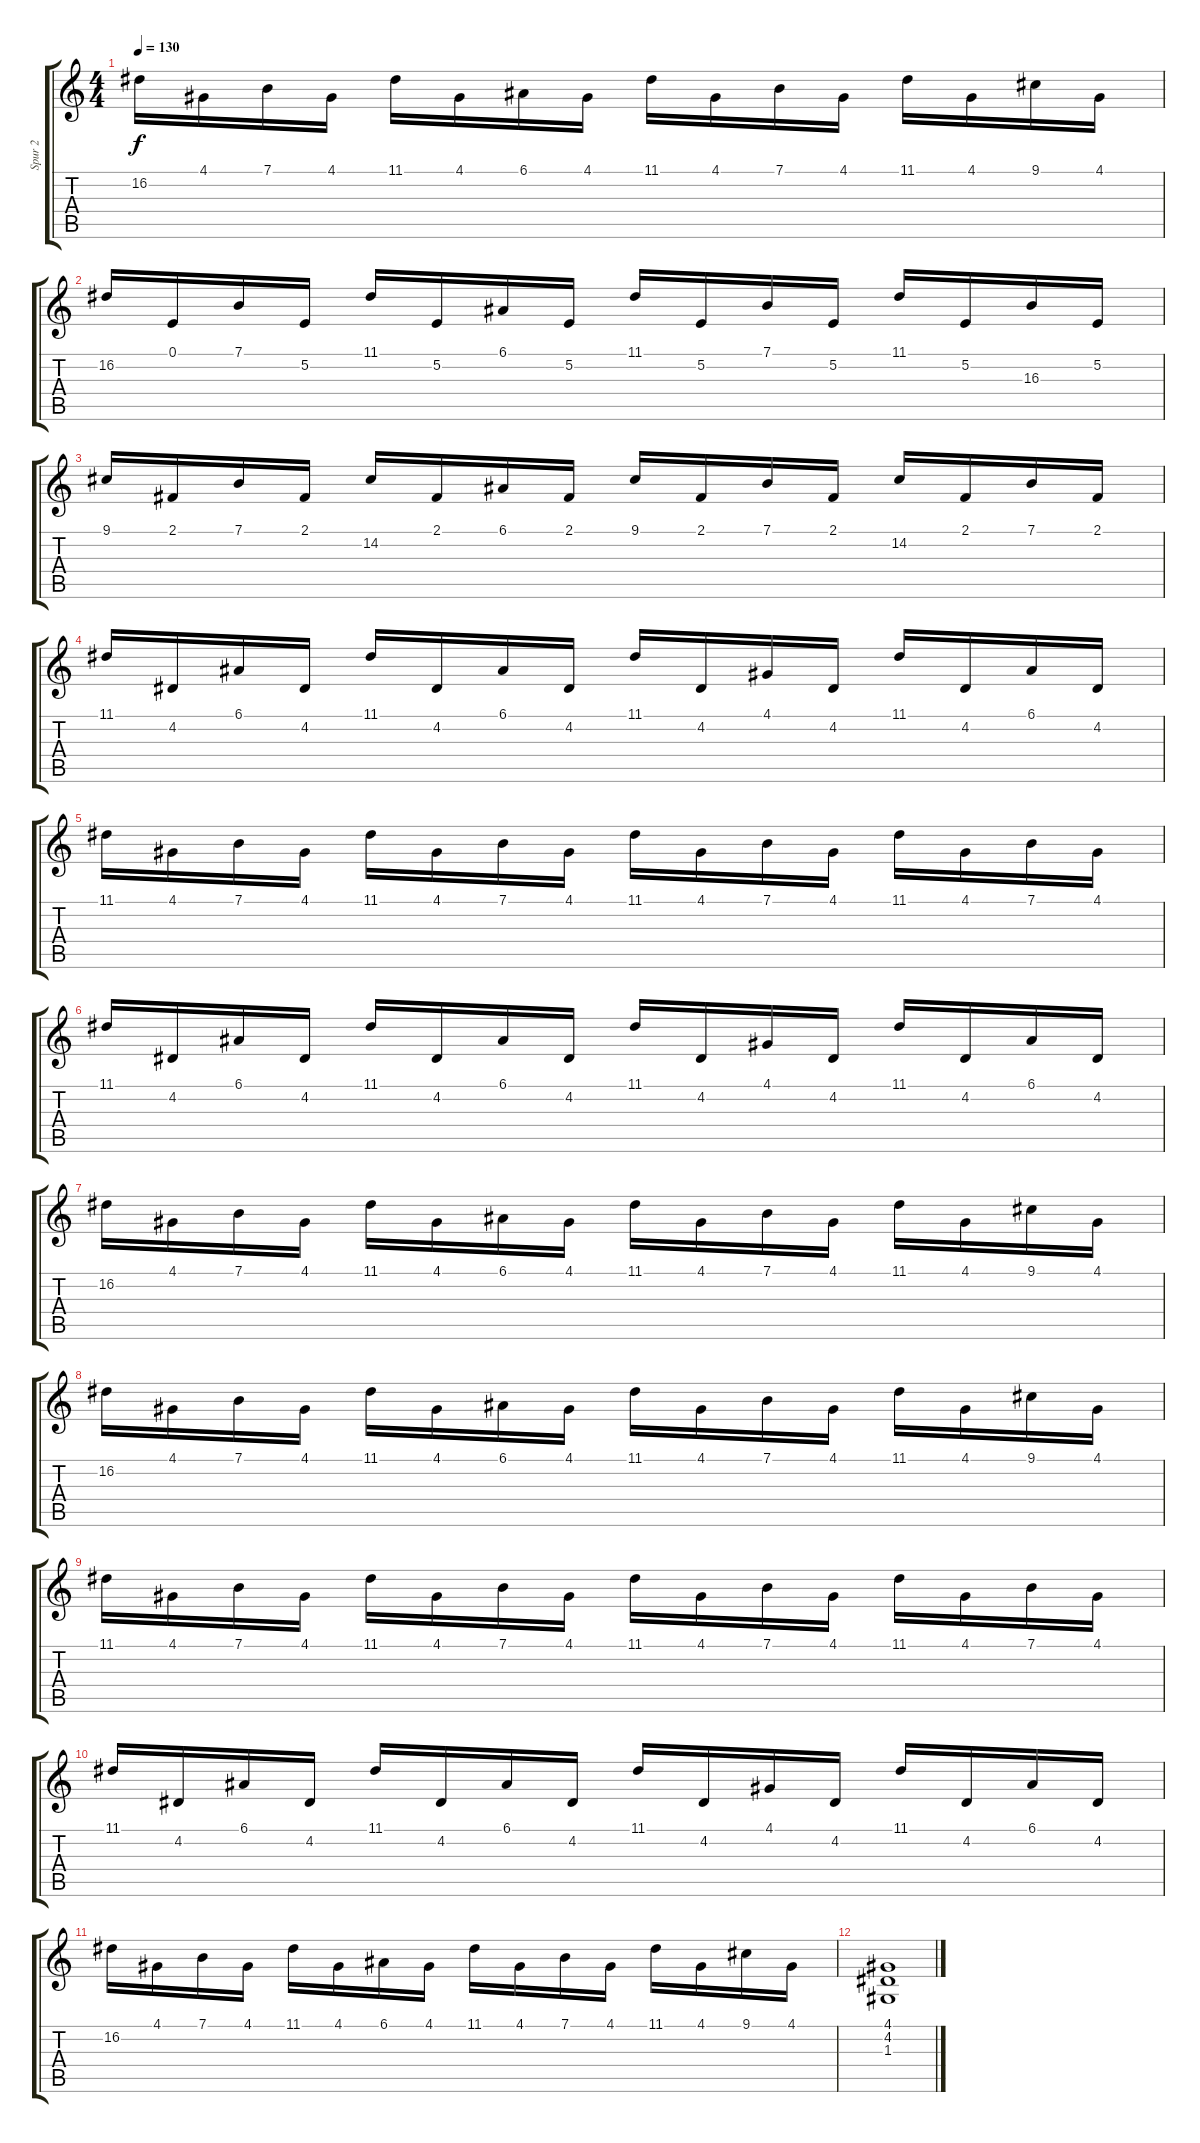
\track ("Spur 2" "Spur 2") {instrument harpsichord}
\staff {score tabs}
\tuning (E4 B3 G3 D3 A2 E2) {hide}
\ts (4 4)
\tempo 130
\clef g2
\ks c
16.2.16{dy f} 4.1.16 7.1.16 4.1.16 11.1.16 4.1.16 6.1.16 4.1.16 11.1.16 4.1.16 7.1.16 4.1.16 11.1.16 4.1.16 9.1.16 4.1.16 |
16.2.16 0.1.16 7.1.16 5.2.16 11.1.16 5.2.16 6.1.16 5.2.16 11.1.16 5.2.16 7.1.16 5.2.16 11.1.16 5.2.16 16.3.16 5.2.16 |
9.1.16 2.1.16 7.1.16 2.1.16 14.2.16 2.1.16 6.1.16 2.1.16 9.1.16 2.1.16 7.1.16 2.1.16 14.2.16 2.1.16 7.1.16 2.1.16 |
11.1.16 4.2.16 6.1.16 4.2.16 11.1.16 4.2.16 6.1.16 4.2.16 11.1.16 4.2.16 4.1.16 4.2.16 11.1.16 4.2.16 6.1.16 4.2.16 |
11.1.16 4.1.16 7.1.16 4.1.16 11.1.16 4.1.16 7.1.16 4.1.16 11.1.16 4.1.16 7.1.16 4.1.16 11.1.16 4.1.16 7.1.16 4.1.16 |
11.1.16 4.2.16 6.1.16 4.2.16 11.1.16 4.2.16 6.1.16 4.2.16 11.1.16 4.2.16 4.1.16 4.2.16 11.1.16 4.2.16 6.1.16 4.2.16 |
16.2.16 4.1.16 7.1.16 4.1.16 11.1.16 4.1.16 6.1.16 4.1.16 11.1.16 4.1.16 7.1.16 4.1.16 11.1.16 4.1.16 9.1.16 4.1.16 |
16.2.16 4.1.16 7.1.16 4.1.16 11.1.16 4.1.16 6.1.16 4.1.16 11.1.16 4.1.16 7.1.16 4.1.16 11.1.16 4.1.16 9.1.16 4.1.16 |
11.1.16 4.1.16 7.1.16 4.1.16 11.1.16 4.1.16 7.1.16 4.1.16 11.1.16 4.1.16 7.1.16 4.1.16 11.1.16 4.1.16 7.1.16 4.1.16 |
11.1.16 4.2.16 6.1.16 4.2.16 11.1.16 4.2.16 6.1.16 4.2.16 11.1.16 4.2.16 4.1.16 4.2.16 11.1.16 4.2.16 6.1.16 4.2.16 |
16.2.16 4.1.16 7.1.16 4.1.16 11.1.16 4.1.16 6.1.16 4.1.16 11.1.16 4.1.16 7.1.16 4.1.16 11.1.16 4.1.16 9.1.16 4.1.16 |
(4.1 4.2 1.3).1
